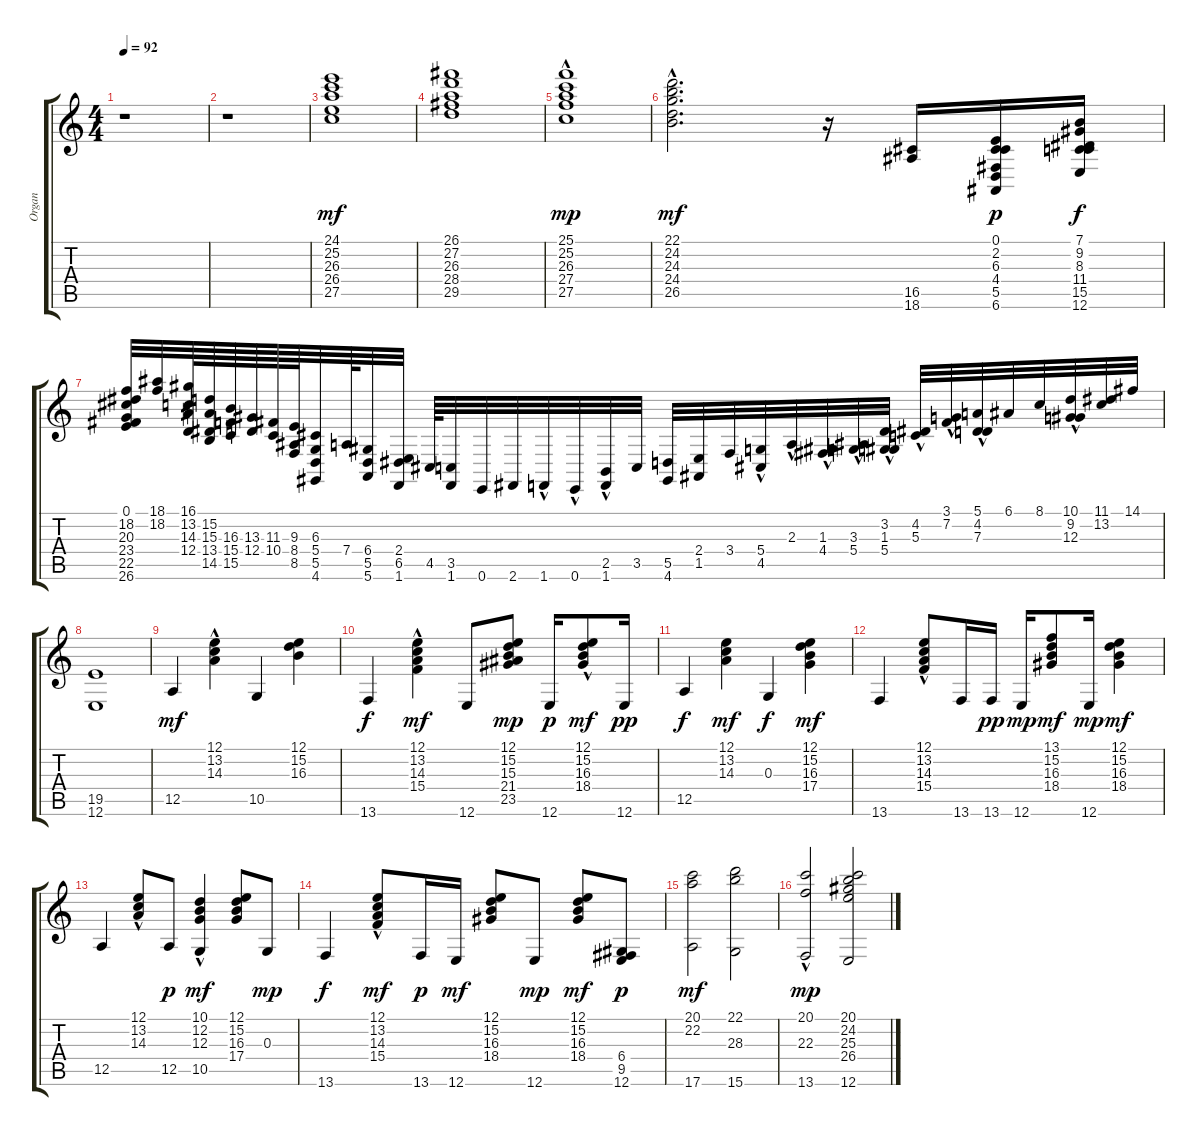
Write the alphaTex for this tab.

\track ("Organ " "Organ ") {instrument rockorgan}
\staff {score tabs}
\tuning (E4 B3 G3 D3 A2 E2) {hide}
\ts (4 4)
\tempo 92
\clef g2
\ks c
r.1{dy mf instrument rockorgan} |
r.1 |
(24.1 25.2 26.3 26.4 27.5).1 |
(26.1 27.2 26.3 28.4 29.5).1 |
(25.1 25.2{hac} 26.3{hac} 27.4{hac} 27.5{hac}).1{dy mp} |
(22.1{hac} 24.2{hac} 24.3{hac} 24.4{hac} 26.5{hac}).2{d dy mf} r.16 (16.5 18.6).16 (0.1 2.2 6.3 4.4 5.5 6.6).16{dy p} (7.1 9.2 8.3 11.4 15.5 12.6).16{dy f} |
(0.1 18.2 20.3 23.4 22.5 26.6).32 (18.1 18.2).32 (16.1 13.2 14.3 12.4).64 (15.2 15.3 13.4 14.5).64 (16.3 15.4 15.5).64 (13.3 12.4).64 (11.3 10.4).64 (9.3 8.4 8.5).64 (6.3 5.4 5.5 4.6).32 7.4.64 (6.4 5.5 5.6).32 (2.4 6.5 1.6).32 4.5.64 (3.5 1.6).32 0.6.32 2.6.32 1.6{hac}.32 0.6{hac}.32 (2.5{hac} 1.6{hac}).32 3.5.32 (5.5 4.6).32 (2.4 1.5).32 3.4.32 (5.4 4.5{hac}).32 2.3{hac}.32 (1.3{hac} 4.4{hac}).32 (3.3 5.4{hac}).32 (3.2 1.3 5.4{hac}).32 (4.2 5.3{hac}).32 (3.1{hac} 7.2).32 (5.1 4.2 7.3{hac}).32 6.1.32 8.1.32 (10.1{hac} 9.2 12.3{hac}).32 (11.1 13.2).32 14.1.32 |
(19.5 12.6).1 |
12.5.4{dy mf} (12.1 13.2 14.3{hac}).4 10.5.4 (12.1 15.2 16.3).4 |
13.6.4{dy f} (12.1 13.2 14.3{hac} 15.4{hac}).4{dy mf} 12.6.8 (12.1 15.2 15.3 21.4 23.5).8{dy mp} 12.6.16{dy p} (12.1{hac} 15.2{hac} 16.3{hac} 18.4{hac}).8{dy mf} 12.6.16{dy pp} |
12.5.4{dy f} (12.1 13.2 14.3).4{dy mf} 0.3.4{dy f} (12.1 15.2 16.3 17.4).4{dy mf} |
13.6.4 (12.1 13.2{hac} 14.3{hac} 15.4{hac}).8 13.6.16 13.6.16{dy pp} 12.6.16{dy mp} (13.1 15.2 16.3 18.4).8{dy mf} 12.6.16{dy mp} (12.1 15.2 16.3 18.4).4{dy mf} |
12.5.4 (12.1{hac} 13.2 14.3{hac}).8 12.5.8{dy p} (10.1{hac} 12.2{hac} 12.3{hac} 10.5).4{dy mf} (12.1 15.2 16.3 17.4).8 0.3.8{dy mp} |
13.6.4{dy f} (12.1 13.2{hac} 14.3{hac} 15.4{hac}).8{dy mf} 13.6.16{dy p} 12.6.16{dy mf} (12.1 15.2 16.3 18.4).8 12.6.8{dy mp} (12.1 15.2 16.3 18.4).8{dy mf} (6.4 9.5 12.6).8{dy p} |
(20.1 22.2 17.6).2{dy mf} (22.1 28.3 15.6).2 |
(20.1{hac} 22.3{hac} 13.6).2{dy mp} (20.1 24.2 25.3 26.4 12.6).2
